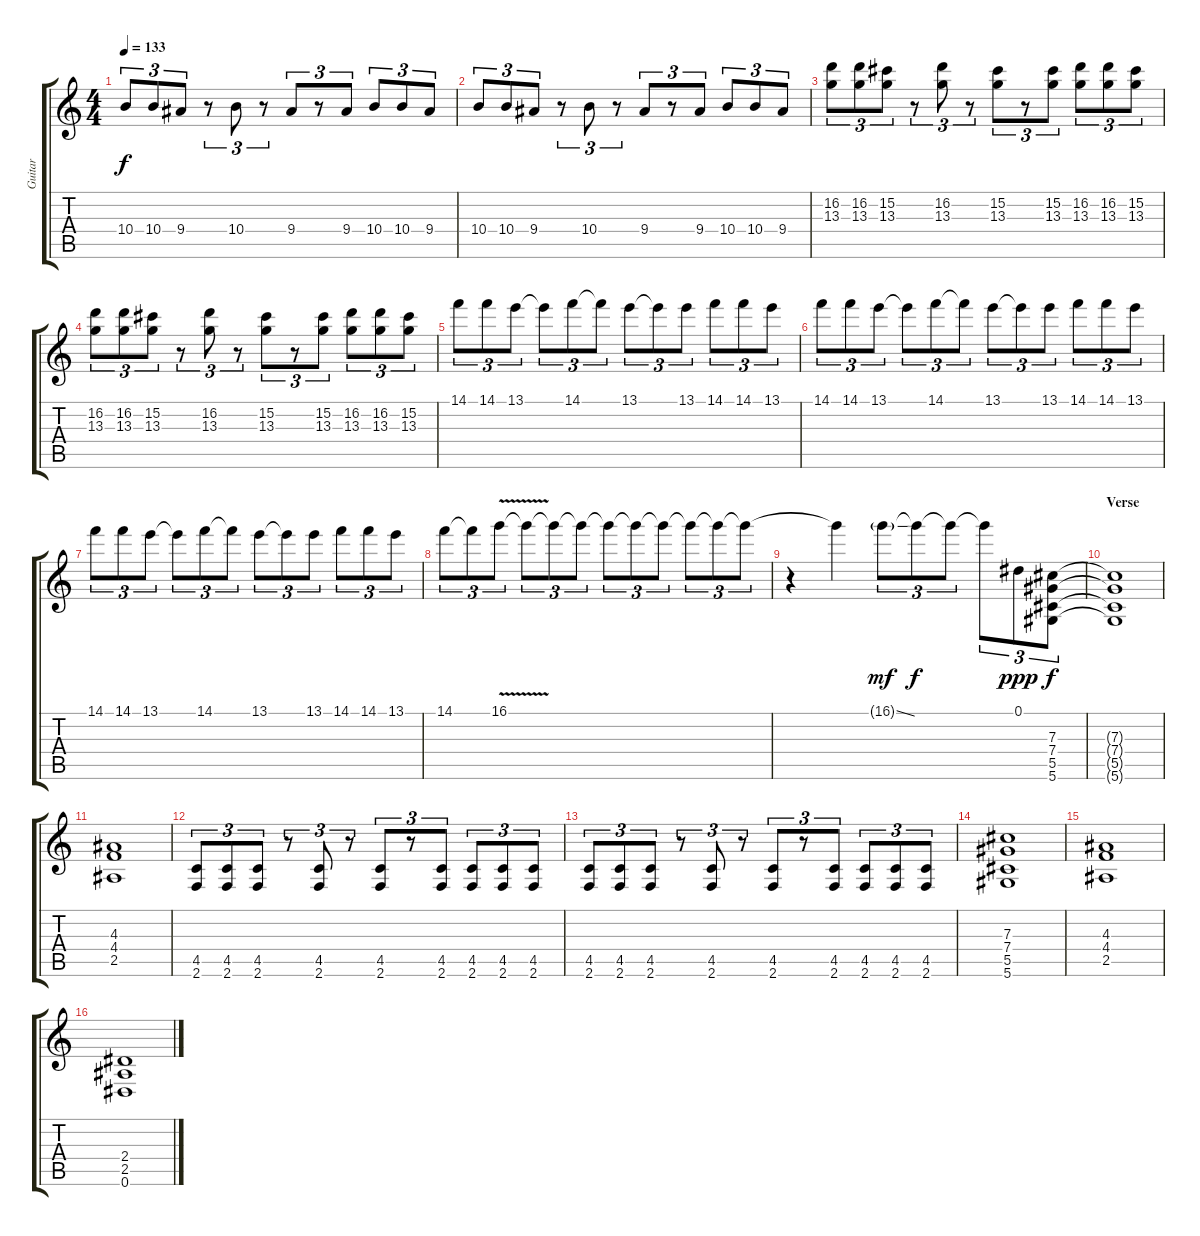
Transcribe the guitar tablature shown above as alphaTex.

\track ("Guitar" "Guitar") {instrument distortionguitar}
\staff {score tabs}
\tuning (Eb4 Bb3 Gb3 Db3 Ab2 Eb2) {hide}
\ts (4 4)
\tempo 133
\clef g2
\ks c
10.4.8{tu (3 2) dy f} 10.4.8{tu (3 2)} 9.4.8{tu (3 2)} r.8{tu (3 2)} 10.4.8{tu (3 2)} r.8{tu (3 2)} 9.4.8{tu (3 2)} r.8{tu (3 2)} 9.4.8{tu (3 2)} 10.4.8{tu (3 2)} 10.4.8{tu (3 2)} 9.4.8{tu (3 2)} |
10.4.8{tu (3 2)} 10.4.8{tu (3 2)} 9.4.8{tu (3 2)} r.8{tu (3 2)} 10.4.8{tu (3 2)} r.8{tu (3 2)} 9.4.8{tu (3 2)} r.8{tu (3 2)} 9.4.8{tu (3 2)} 10.4.8{tu (3 2)} 10.4.8{tu (3 2)} 9.4.8{tu (3 2)} |
(16.2 13.3).8{tu (3 2) volume 9} (16.2 13.3).8{tu (3 2)} (15.2 13.3).8{tu (3 2)} r.8{tu (3 2)} (16.2 13.3).8{tu (3 2)} r.8{tu (3 2)} (15.2 13.3).8{tu (3 2)} r.8{tu (3 2)} (15.2 13.3).8{tu (3 2)} (16.2 13.3).8{tu (3 2)} (16.2 13.3).8{tu (3 2)} (15.2 13.3).8{tu (3 2)} |
(16.2 13.3).8{tu (3 2)} (16.2 13.3).8{tu (3 2)} (15.2 13.3).8{tu (3 2)} r.8{tu (3 2)} (16.2 13.3).8{tu (3 2)} r.8{tu (3 2)} (15.2 13.3).8{tu (3 2)} r.8{tu (3 2)} (15.2 13.3).8{tu (3 2)} (16.2 13.3).8{tu (3 2)} (16.2 13.3).8{tu (3 2)} (15.2 13.3).8{tu (3 2)} |
14.1.8{tu (3 2) volume 8} 14.1.8{tu (3 2)} 13.1.8{tu (3 2)} 13.1{t}.8{tu (3 2)} 14.1.8{tu (3 2)} 14.1{t}.8{tu (3 2)} 13.1.8{tu (3 2)} 13.1{t}.8{tu (3 2)} 13.1.8{tu (3 2)} 14.1.8{tu (3 2)} 14.1.8{tu (3 2)} 13.1.8{tu (3 2)} |
14.1.8{tu (3 2)} 14.1.8{tu (3 2)} 13.1.8{tu (3 2)} 13.1{t}.8{tu (3 2)} 14.1.8{tu (3 2)} 14.1{t}.8{tu (3 2)} 13.1.8{tu (3 2)} 13.1{t}.8{tu (3 2)} 13.1.8{tu (3 2)} 14.1.8{tu (3 2)} 14.1.8{tu (3 2)} 13.1.8{tu (3 2)} |
14.1.8{tu (3 2)} 14.1.8{tu (3 2)} 13.1.8{tu (3 2)} 13.1{t}.8{tu (3 2)} 14.1.8{tu (3 2)} 14.1{t}.8{tu (3 2)} 13.1.8{tu (3 2)} 13.1{t}.8{tu (3 2)} 13.1.8{tu (3 2)} 14.1.8{tu (3 2)} 14.1.8{tu (3 2)} 13.1.8{tu (3 2)} |
14.1.8{tu (3 2) volume 10} 14.1{t}.8{tu (3 2)} 16.1{v}.8{tu (3 2)} 16.1{t}.8{tu (3 2)} 16.1{t}.8{tu (3 2)} 16.1{t}.8{tu (3 2)} 16.1{t}.8{tu (3 2)} 16.1{t}.8{tu (3 2)} 16.1{t}.8{tu (3 2)} 16.1{t}.8{tu (3 2)} 16.1{t}.8{tu (3 2)} 16.1{t}.8{tu (3 2)} |
r.4 16.1{t}.4 16.1{ss g}.8{tu (3 2) dy mf} 16.1{t}.8{tu (3 2) dy f} 16.1{t}.8{tu (3 2)} 16.1{t}.8{tu (3 2)} 0.1.8{tu (3 2) dy ppp} (7.3 7.4 5.5 5.6).8{tu (3 2) dy f} |
\section ("" "Verse")
(7.3{t} 7.4{t} 5.5{t} 5.6{t}).1 |
(4.3 4.4 2.5).1 |
(4.5 2.6).8{tu (3 2)} (4.5 2.6).8{tu (3 2)} (4.5 2.6).8{tu (3 2)} r.8{tu (3 2)} (4.5 2.6).8{tu (3 2)} r.8{tu (3 2)} (4.5 2.6).8{tu (3 2)} r.8{tu (3 2)} (4.5 2.6).8{tu (3 2)} (4.5 2.6).8{tu (3 2)} (4.5 2.6).8{tu (3 2)} (4.5 2.6).8{tu (3 2)} |
(4.5 2.6).8{tu (3 2)} (4.5 2.6).8{tu (3 2)} (4.5 2.6).8{tu (3 2)} r.8{tu (3 2)} (4.5 2.6).8{tu (3 2)} r.8{tu (3 2)} (4.5 2.6).8{tu (3 2)} r.8{tu (3 2)} (4.5 2.6).8{tu (3 2)} (4.5 2.6).8{tu (3 2)} (4.5 2.6).8{tu (3 2)} (4.5 2.6).8{tu (3 2)} |
(7.3 7.4 5.5 5.6).1 |
(4.3 4.4 2.5).1 |
(2.4 2.5 0.6).1
